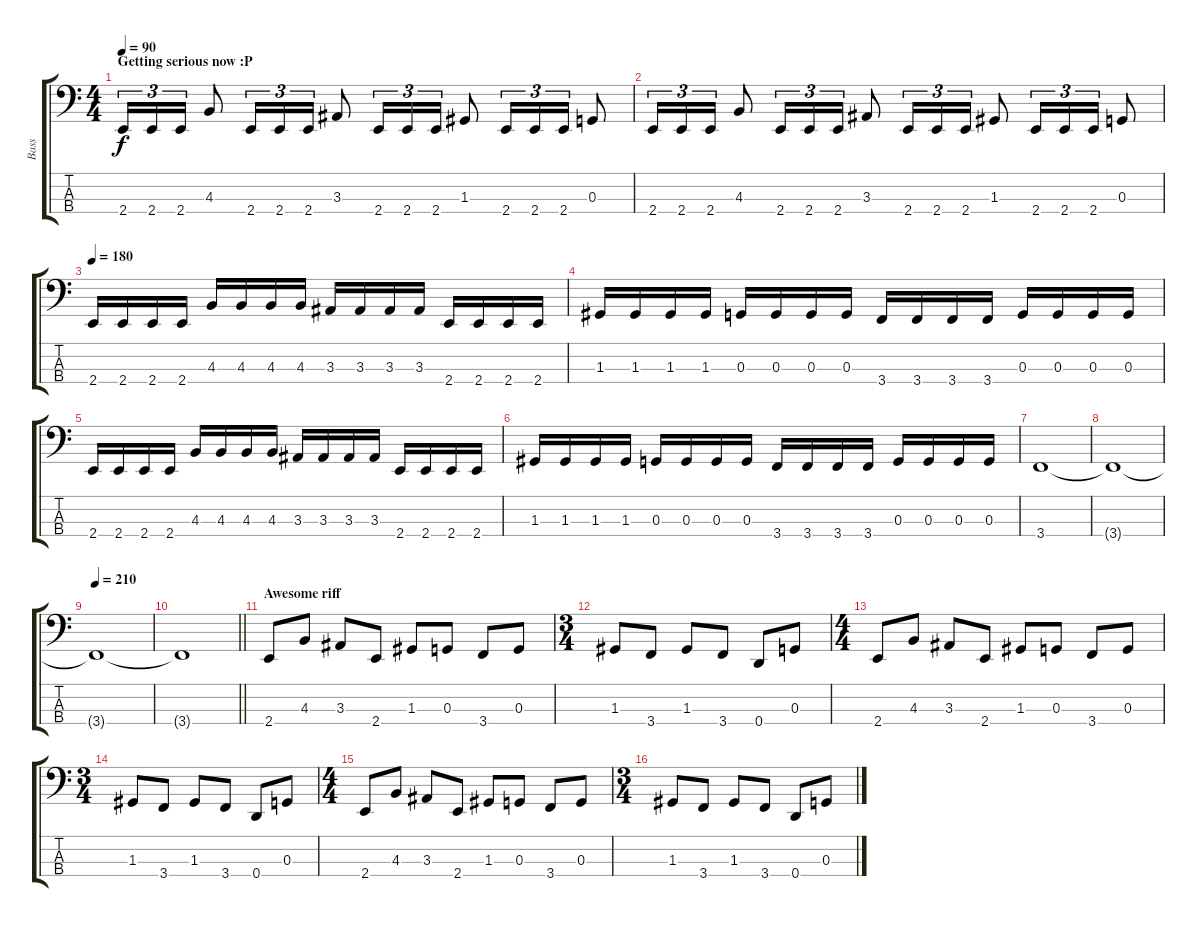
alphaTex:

\track ("Bass" "Bass") {instrument electricbassfinger}
\staff {score tabs}
\tuning (F2 C2 G1 D1) {hide}
\ts (4 4)
\section ("" "Getting serious now :P")
\tempo 90
\clef f4
\ks c
2.4.16{tu (3 2) dy f} 2.4.16{tu (3 2)} 2.4.16{tu (3 2)} 4.3.8 2.4.16{tu (3 2)} 2.4.16{tu (3 2)} 2.4.16{tu (3 2)} 3.3.8 2.4.16{tu (3 2)} 2.4.16{tu (3 2)} 2.4.16{tu (3 2)} 1.3.8 2.4.16{tu (3 2)} 2.4.16{tu (3 2)} 2.4.16{tu (3 2)} 0.3.8 |
2.4.16{tu (3 2)} 2.4.16{tu (3 2)} 2.4.16{tu (3 2)} 4.3.8 2.4.16{tu (3 2)} 2.4.16{tu (3 2)} 2.4.16{tu (3 2)} 3.3.8 2.4.16{tu (3 2)} 2.4.16{tu (3 2)} 2.4.16{tu (3 2)} 1.3.8 2.4.16{tu (3 2)} 2.4.16{tu (3 2)} 2.4.16{tu (3 2)} 0.3.8 |
\tempo 180
2.4.16 2.4.16 2.4.16 2.4.16 4.3.16 4.3.16 4.3.16 4.3.16 3.3.16 3.3.16 3.3.16 3.3.16 2.4.16 2.4.16 2.4.16 2.4.16 |
1.3.16 1.3.16 1.3.16 1.3.16 0.3.16 0.3.16 0.3.16 0.3.16 3.4.16 3.4.16 3.4.16 3.4.16 0.3.16 0.3.16 0.3.16 0.3.16 |
2.4.16 2.4.16 2.4.16 2.4.16 4.3.16 4.3.16 4.3.16 4.3.16 3.3.16 3.3.16 3.3.16 3.3.16 2.4.16 2.4.16 2.4.16 2.4.16 |
1.3.16 1.3.16 1.3.16 1.3.16 0.3.16 0.3.16 0.3.16 0.3.16 3.4.16 3.4.16 3.4.16 3.4.16 0.3.16 0.3.16 0.3.16 0.3.16 |
3.4.1 |
3.4{t}.1 |
\tempo 210
3.4{t}.1 |
\barLineRight lightlight
3.4{t}.1 |
\section ("" "Awesome riff")
2.4.8 4.3.8 3.3.8 2.4.8 1.3.8 0.3.8 3.4.8 0.3.8 |
\ts (3 4)
1.3.8 3.4.8 1.3.8 3.4.8 0.4.8 0.3.8 |
\ts (4 4)
2.4.8 4.3.8 3.3.8 2.4.8 1.3.8 0.3.8 3.4.8 0.3.8 |
\ts (3 4)
1.3.8 3.4.8 1.3.8 3.4.8 0.4.8 0.3.8 |
\ts (4 4)
2.4.8 4.3.8 3.3.8 2.4.8 1.3.8 0.3.8 3.4.8 0.3.8 |
\ts (3 4)
1.3.8 3.4.8 1.3.8 3.4.8 0.4.8 0.3.8
